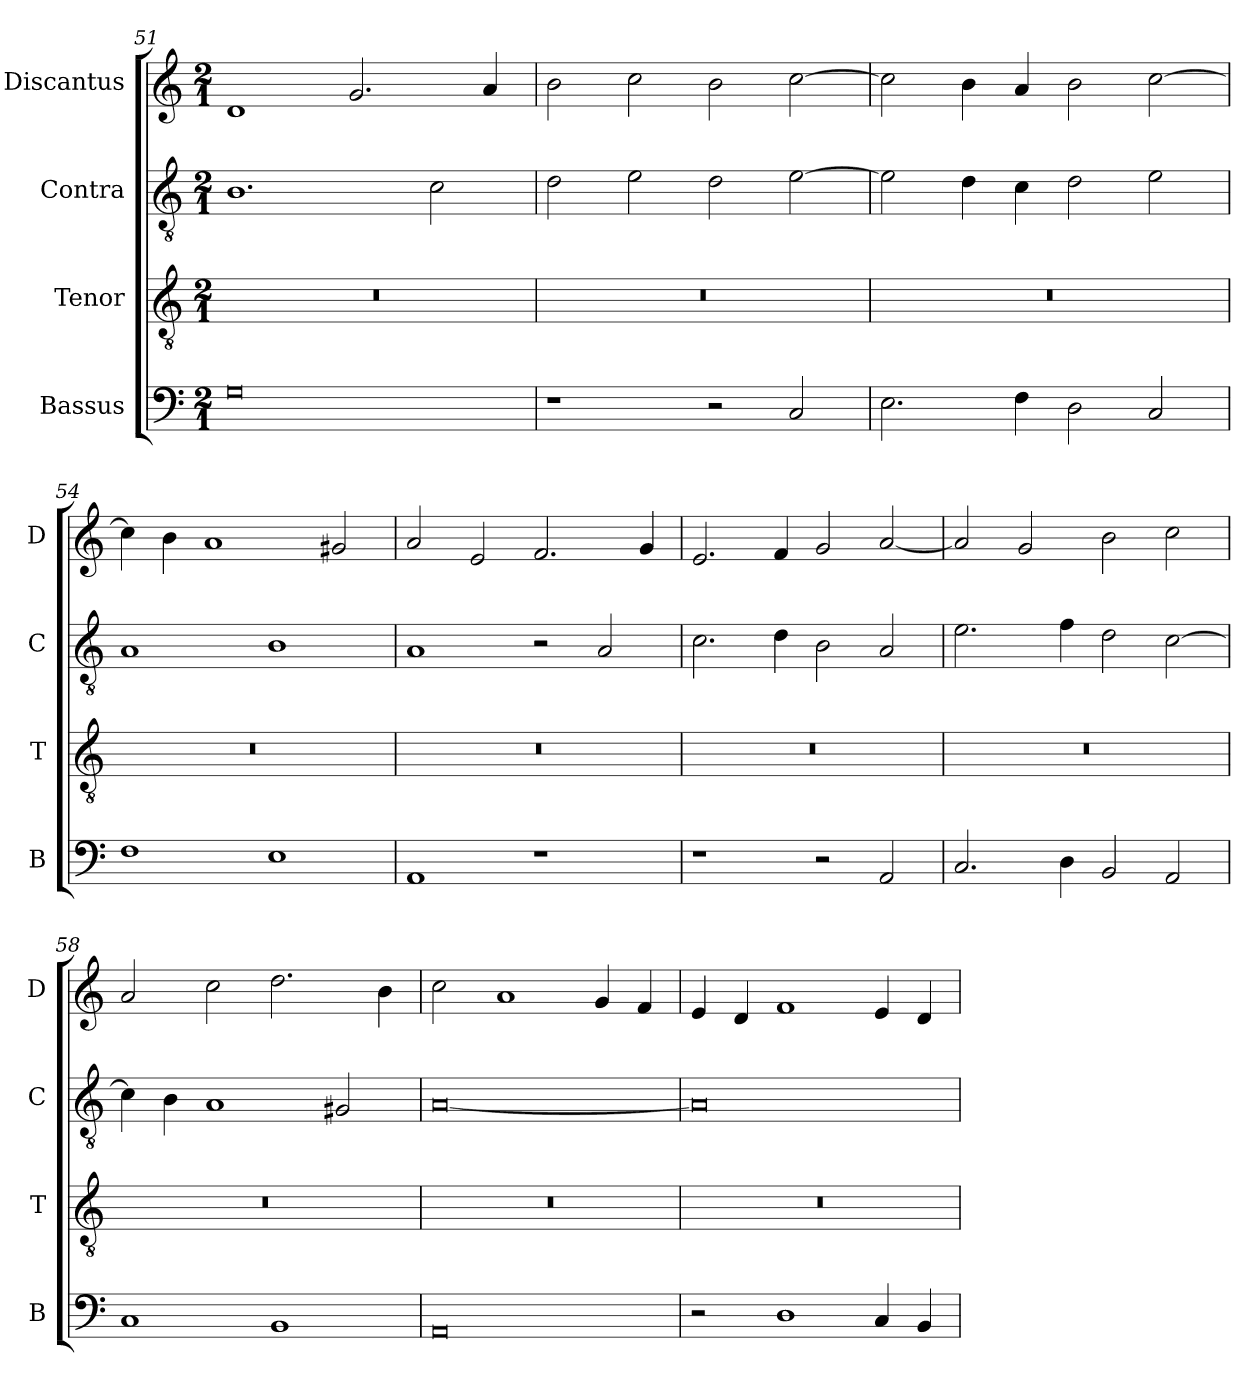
**kern	**kern	**kern	**kern
*part4	*part3	*part2	*part1
*staff4	*staff3	*staff2	*staff1
*I"Bassus	*I"Tenor	*I"Contra	*I"Discantus
*I'B	*I'T	*I'C	*I'D
*clefF4	*clefGv2	*clefGv2	*clefG2
*k[]	*k[]	*k[]	*k[]
*M2/1	*M2/1	*M2/1	*M2/1
=51	=51	=51	=51
0G	0r	1.B	1d
.	.	.	2.g/
.	.	2c\	.
.	.	.	4a/
=52	=52	=52	=52
1r	0r	2d\	2b\
.	.	2e\	2cc\
2r	.	2d\	2b\
2C/	.	[2e\	[2cc\
=53	=53	=53	=53
2.E\	0r	2e\]	2cc\]
.	.	4d\	4b\
4F\	.	4c\	4a/
2D\	.	2d\	2b\
2C/	.	2e\	[2cc\
=54	=54	=54	=54
1F	0r	1A	4cc\]
.	.	.	4b\
.	.	.	1a
1E	.	1B	.
.	.	.	2g#X/
=55	=55	=55	=55
1AA	0r	1A	2a/
.	.	.	2e/
1r	.	2r	2.f/
.	.	2A/	.
.	.	.	4g/
=56	=56	=56	=56
1r	0r	2.c\	2.e/
.	.	4d\	4f/
2r	.	2B\	2g/
2AA/	.	2A/	[2a/
=57	=57	=57	=57
2.C/	0r	2.e\	2a/]
.	.	.	2g/
4D\	.	4f\	.
2BB/	.	2d\	2b\
2AA/	.	[2c\	2cc\
=58	=58	=58	=58
1C	0r	4c\]	2a/
.	.	4B\	.
.	.	1A	2cc\
1BB	.	.	2.dd\
.	.	2G#X/	.
.	.	.	4b\
=59	=59	=59	=59
0AA	0r	[0A	2cc\
.	.	.	1a
.	.	.	4g/
.	.	.	4f/
=60	=60	=60	=60
2r	0r	0A]	4e/
.	.	.	4d/
1D	.	.	1f
4C/	.	.	4e/
4BB/	.	.	4d/
=	=	=	=
*-	*-	*-	*-
